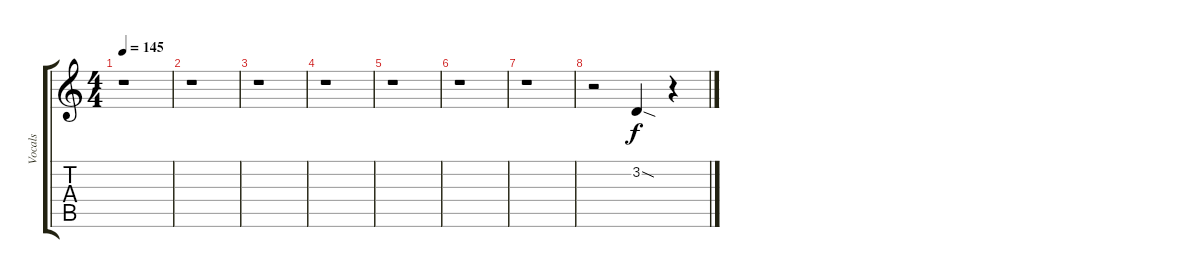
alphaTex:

\track ("Vocals" "Vocals") {instrument voiceoohs}
\staff {score tabs}
\tuning (E4 B3 G3 D3 A2 E2) {hide}
\ts (4 4)
\tempo 145
\clef g2
\ks c
r.1{dy f} |
r.1 |
r.1 |
r.1 |
r.1 |
r.1 |
r.1 |
r.2 3.2{sod}.4 r.4
